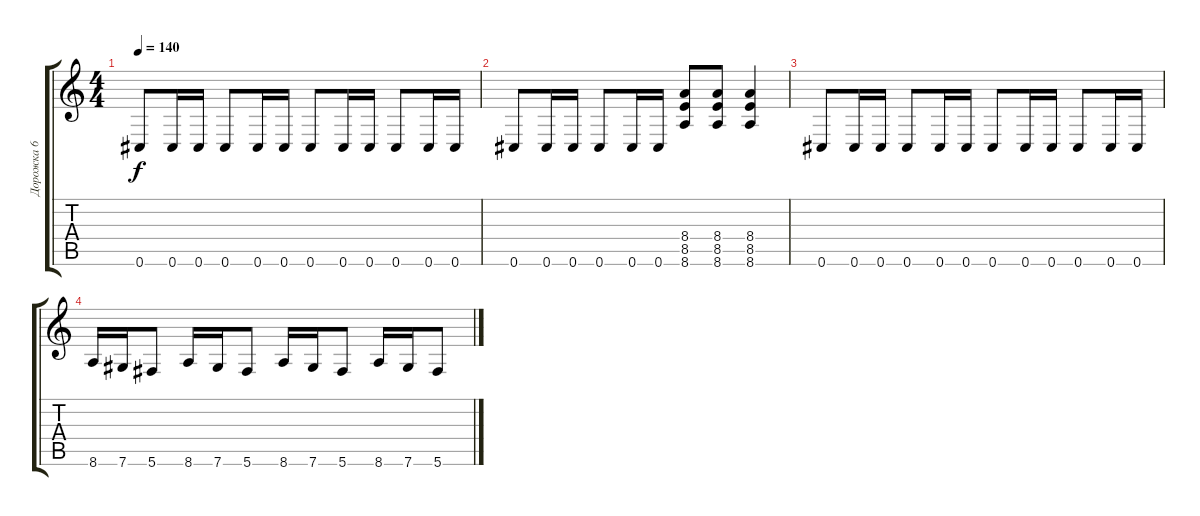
\track ("Дорожка 6" "Дорожка 6") {instrument distortionguitar}
\staff {score tabs}
\tuning (Eb4 Bb3 Gb3 Db3 Ab2 Db2) {hide}
\ts (4 4)
\tempo 140
\clef g2
\ks c
0.6.8{dy f} 0.6.16 0.6.16 0.6.8 0.6.16 0.6.16 0.6.8 0.6.16 0.6.16 0.6.8 0.6.16 0.6.16 |
0.6.8 0.6.16 0.6.16 0.6.8 0.6.16 0.6.16 (8.4 8.5 8.6).8 (8.4 8.5 8.6).8 (8.4 8.5 8.6).4 |
0.6.8 0.6.16 0.6.16 0.6.8 0.6.16 0.6.16 0.6.8 0.6.16 0.6.16 0.6.8 0.6.16 0.6.16 |
8.6.16 7.6.16 5.6.8 8.6.16 7.6.16 5.6.8 8.6.16 7.6.16 5.6.8 8.6.16 7.6.16 5.6.8
